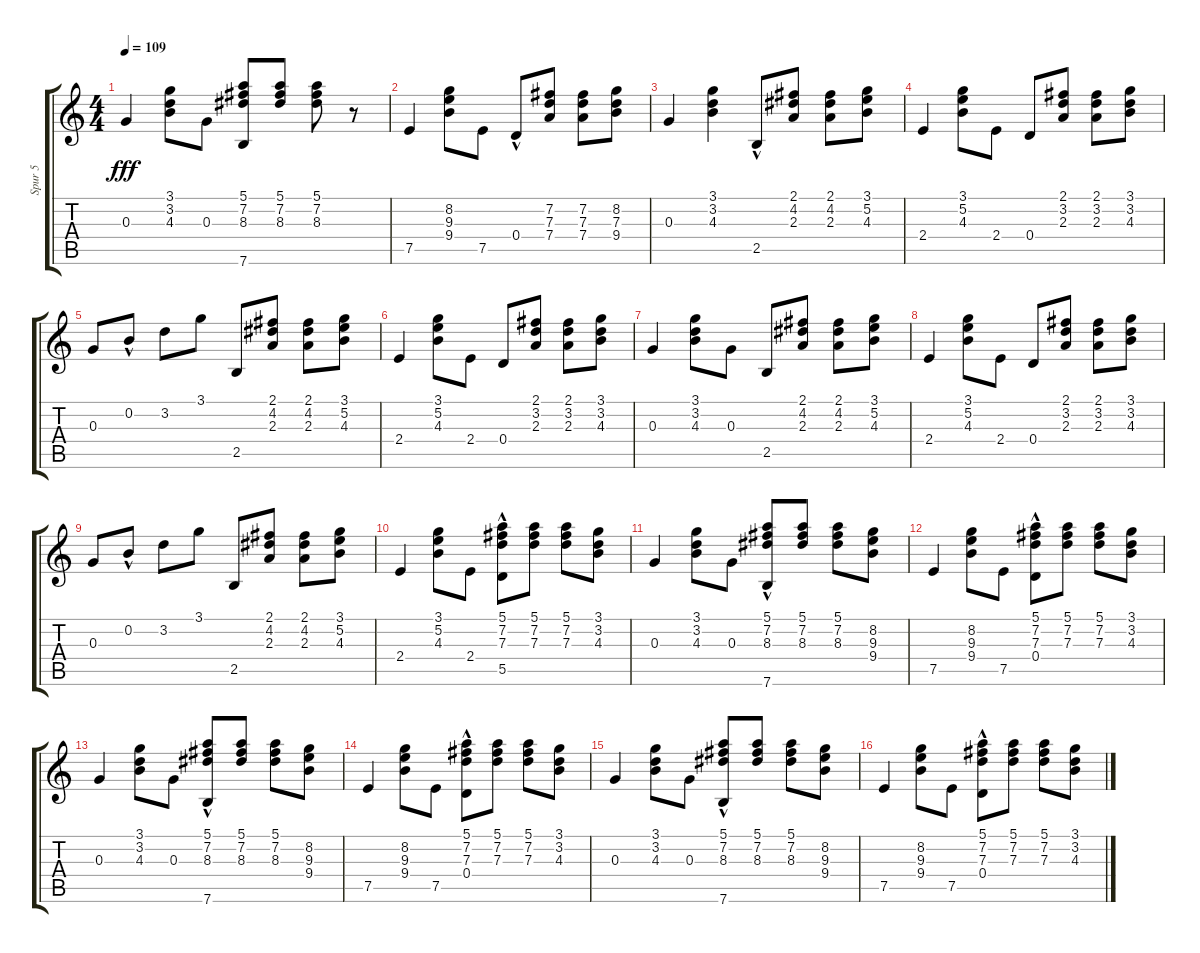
\track ("Spur 5" "Spur 5") {instrument acousticguitarsteel}
\staff {score tabs}
\tuning (E4 B3 G3 D3 A2 E2) {hide}
\ts (4 4)
\tempo 109
\clef g2
\ks c
0.3.4{dy fff} (3.1 3.2 4.3).8 0.3.8 (5.1 7.2 8.3 7.6).8 (5.1 7.2 8.3).8 (5.1 7.2 8.3).8 r.8 |
7.5.4 (8.2 9.3 9.4).8 7.5.8 0.4{hac}.8 (7.2 7.3 7.4).8 (7.2 7.3 7.4).8 (8.2 7.3 9.4).8 |
0.3.4 (3.1 3.2 4.3).4 2.5{hac}.8 (2.1 4.2 2.3).8 (2.1 4.2 2.3).8 (3.1 5.2 4.3).8 |
2.4.4 (3.1 5.2 4.3).8 2.4.8 0.4.8 (2.1 3.2 2.3).8 (2.1 3.2 2.3).8 (3.1 3.2 4.3).8 |
0.3.8 0.2{hac}.8 3.2.8 3.1.8 2.5.8 (2.1 4.2 2.3).8 (2.1 4.2 2.3).8 (3.1 5.2 4.3).8 |
2.4.4 (3.1 5.2 4.3).8 2.4.8 0.4.8 (2.1 3.2 2.3).8 (2.1 3.2 2.3).8 (3.1 3.2 4.3).8 |
0.3.4 (3.1 3.2 4.3).8 0.3.8 2.5.8 (2.1 4.2 2.3).8 (2.1 4.2 2.3).8 (3.1 5.2 4.3).8 |
2.4.4 (3.1 5.2 4.3).8 2.4.8 0.4.8 (2.1 3.2 2.3).8 (2.1 3.2 2.3).8 (3.1 3.2 4.3).8 |
0.3.8 0.2{hac}.8 3.2.8 3.1.8 2.5.8 (2.1 4.2 2.3).8 (2.1 4.2 2.3).8 (3.1 5.2 4.3).8 |
2.4.4 (3.1 5.2 4.3).8 2.4.8 (5.1 7.2 7.3 5.5{hac}).8 (5.1 7.2 7.3).8 (5.1 7.2 7.3).8 (3.1 3.2 4.3).8 |
0.3.4 (3.1 3.2 4.3).8 0.3.8 (5.1 7.2 8.3 7.6{hac}).8 (5.1 7.2 8.3).8 (5.1 7.2 8.3).8 (8.2 9.3 9.4).8 |
7.5.4 (8.2 9.3 9.4).8 7.5.8 (5.1 7.2 7.3 0.4{hac}).8 (5.1 7.2 7.3).8 (5.1 7.2 7.3).8 (3.1 3.2 4.3).8 |
0.3.4 (3.1 3.2 4.3).8 0.3.8 (5.1 7.2 8.3 7.6{hac}).8 (5.1 7.2 8.3).8 (5.1 7.2 8.3).8 (8.2 9.3 9.4).8 |
7.5.4 (8.2 9.3 9.4).8 7.5.8 (5.1 7.2 7.3 0.4{hac}).8 (5.1 7.2 7.3).8 (5.1 7.2 7.3).8 (3.1 3.2 4.3).8 |
0.3.4 (3.1 3.2 4.3).8 0.3.8 (5.1 7.2 8.3 7.6{hac}).8 (5.1 7.2 8.3).8 (5.1 7.2 8.3).8 (8.2 9.3 9.4).8 |
7.5.4 (8.2 9.3 9.4).8 7.5.8 (5.1 7.2 7.3 0.4{hac}).8 (5.1 7.2 7.3).8 (5.1 7.2 7.3).8 (3.1 3.2 4.3).8
